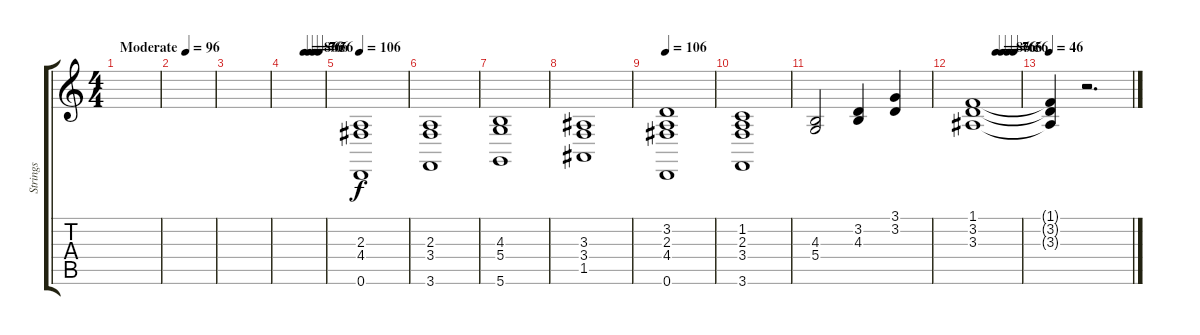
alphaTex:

\track ("Strings" "Strings") {instrument stringensemble1}
\staff {score tabs}
\tuning (E4 B3 G3 D3 A2 D2) {hide}
\ts (4 4)
\tempo (96 "Moderate")
\clef g2
\ks c
|
|
|
\tempo (86 0.5)
\tempo (76 0.625)
\tempo (66 0.75)
\tempo (56 0.875)
|
\tempo 106
(2.3 4.4 0.6).1 |
(2.3 3.4 3.6).1 |
(4.3 5.4 5.6).1 |
(3.3 3.4 1.5).1 |
\tempo 106
(3.2 2.3 4.4 0.6).1 |
(1.2 2.3 3.4 3.6).1 |
(4.3 5.4).2 (3.2 4.3).4 (3.1 3.2).4 |
\tempo (86 0.5)
\tempo (76 0.625)
\tempo (66 0.75)
\tempo (56 0.875)
(1.1 3.2 3.3).1 |
\tempo 46
(1.1{t} 3.2{t} 3.3{t}).4{dy f} r.2{d}
